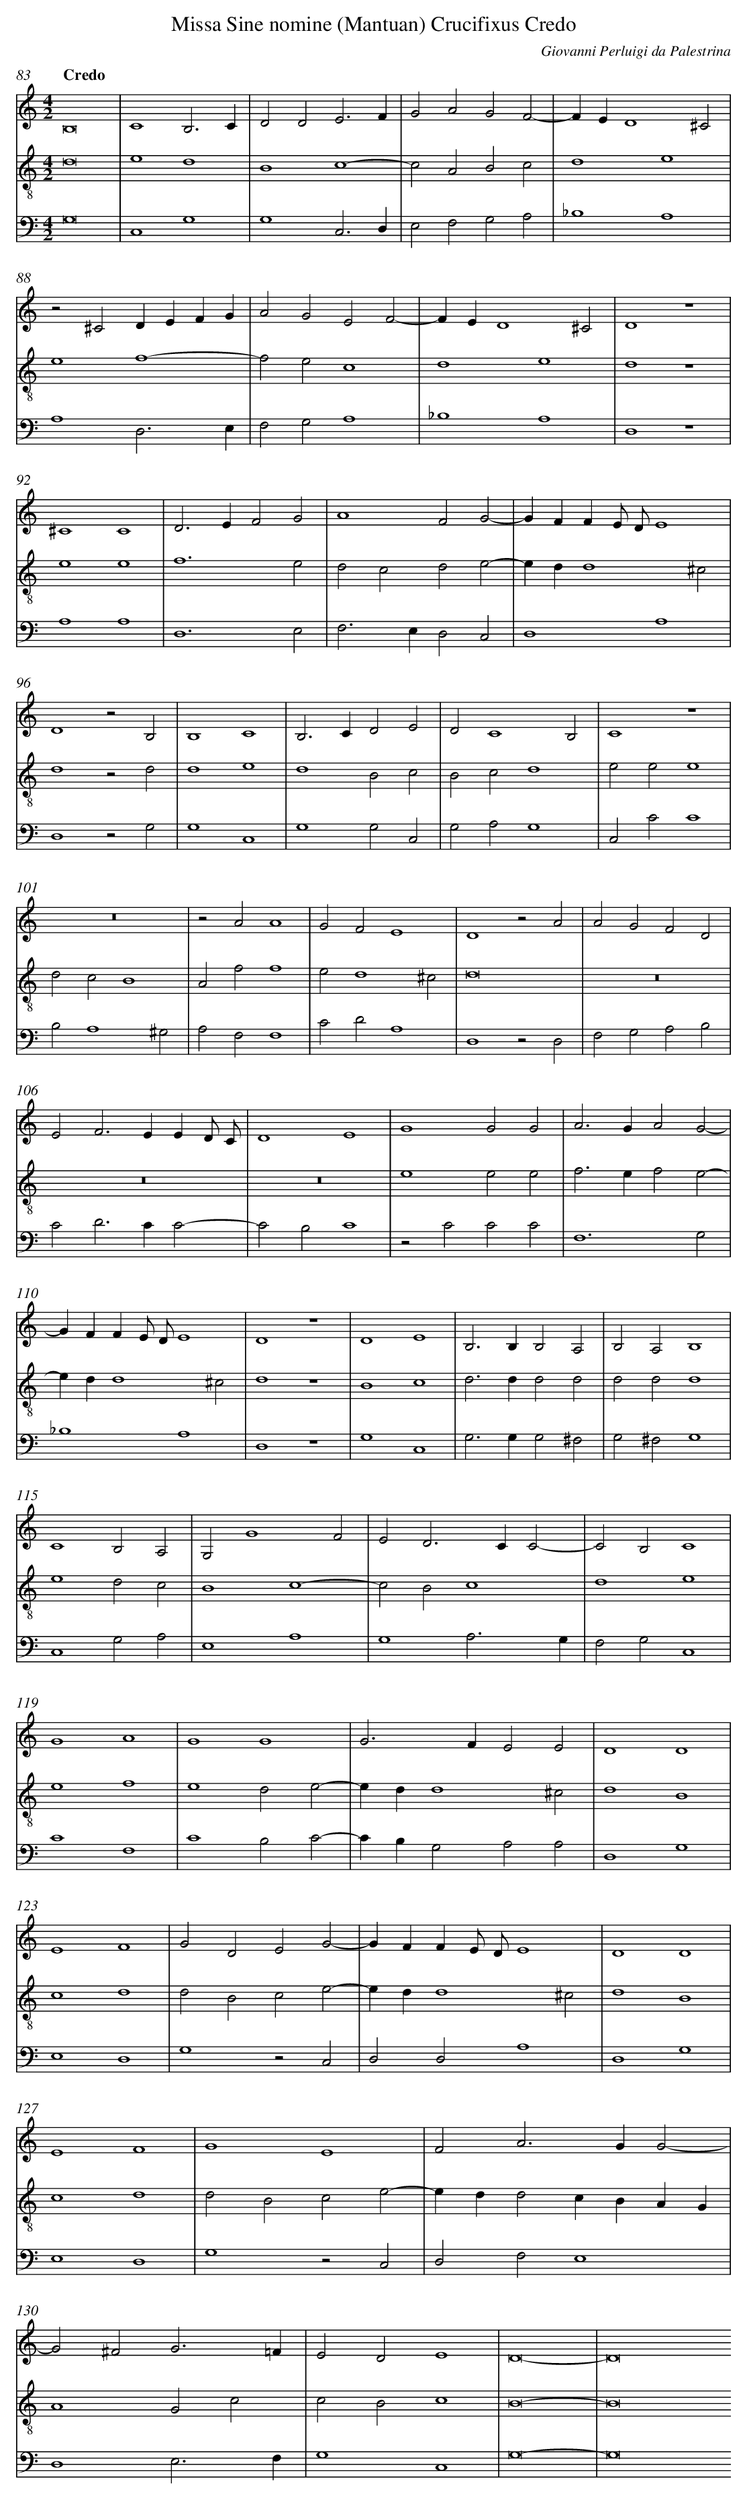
X:1
T: Missa Sine nomine (Mantuan) Crucifixus Credo
C: Giovanni Perluigi da Palestrina
L: 1/4
M: 4/2
Q: "Credo"
V: 1 clef=treble
V: 2 clef=treble-8
V: 3 clef=bass
K: C
[V:1] B,8 |
[V:2] d8 |
[V:3] G,8 |
[V:1] C4B,3C |
[V:2] e4d4 |
[V:3] C,4G,4 |
[V:1] D2D2E3F |
[V:2] B4c4- |
[V:3] G,4C,3D, |
[V:1] G2A2G2F2- |
[V:2] c2A2B2c2 |
[V:3] E,2F,2G,2A,2 |
[V:1] FED4^C2 |
[V:2] d4e4 |
[V:3] _B,4A,4 |
[V:1] z2^C2DEFG |
[V:2] e4f4- |
[V:3] A,4D,3E, |
[V:1] A2G2E2F2- |
[V:2] f2e2c4 |
[V:3] F,2G,2A,4 |
[V:1] FED4^C2 |
[V:2] d4e4 |
[V:3] _B,4A,4 |
[V:1] D4z4 |
[V:2] d4z4 |
[V:3] D,4z4 |
[V:1] ^C4C4 |
[V:2] e4e4 |
[V:3] A,4A,4 |
[V:1] D2>E2F2G2 |
[V:2] f6e2 |
[V:3] D,6E,2 |
[V:1] A4F2G2- |
[V:2] d2c2d2e2- |
[V:3] F,2>E,2D,2C,2 |
[V:1] GFFE/ D/E4 |
[V:2] edd4^c2 |
[V:3] D,4A,4 |
[V:1] D4z2B,2 |
[V:2] d4z2d2 |
[V:3] D,4z2G,2 |
[V:1] B,4C4 |
[V:2] d4e4 |
[V:3] G,4C,4 |
[V:1] B,2>C2D2E2 |
[V:2] d4B2c2 |
[V:3] G,4G,2C,2 |
[V:1] D2C4B,2 |
[V:2] B2c2d4 |
[V:3] G,2A,2G,4 |
[V:1] C4z4 |
[V:2] e2e2e4 |
[V:3] C,2C2C4 |
[V:1] z8 |
[V:2] d2c2B4 |
[V:3] B,2A,4^G,2 |
[V:1] z2A2A4 |
[V:2] A2f2f4 |
[V:3] A,2F,2F,4 |
[V:1] G2F2E4 |
[V:2] e2d4^c2 |
[V:3] C2D2A,4 |
[V:1] D4z2A2 |
[V:2] d8 |
[V:3] D,4z2D,2 |
[V:1] A2G2F2D2 |
[V:2] z8 |
[V:3] F,2G,2A,2B,2 |
[V:1] E2F2>E2ED/ C/ |
[V:2] z8 |
[V:3] C2D2>C2C2- |
[V:1] D4E4 |
[V:2] z8 |
[V:3] C2B,2C4 |
[V:1] G4G2G2 |
[V:2] e4e2e2 |
[V:3] z2C2C2C2 |
[V:1] A2>G2A2G2- |
[V:2] f2>e2f2e2- |
[V:3] F,6G,2 |
[V:1] GFFE/ D/E4 |
[V:2] edd4^c2 |
[V:3] _B,4A,4 |
[V:1] D4z4 |
[V:2] d4z4 |
[V:3] D,4z4 |
[V:1] D4E4 |
[V:2] B4c4 |
[V:3] G,4C,4 |
[V:1] B,2>B,2B,2A,2 |
[V:2] d2>d2d2d2 |
[V:3] G,2>G,2G,2^F,2 |
[V:1] B,2A,2B,4 |
[V:2] d2d2d4 |
[V:3] G,2^F,2G,4 |
[V:1] C4B,2A,2 |
[V:2] e4d2c2 |
[V:3] C,4G,2A,2 |
[V:1] G,2G4F2 |
[V:2] B4c4- |
[V:3] E,4A,4 |
[V:1] E2D2>C2C2- |
[V:2] c2B2c4 |
[V:3] G,4A,3G, |
[V:1] C2B,2C4 |
[V:2] d4e4 |
[V:3] F,2G,2C,4 |
[V:1] G4A4 |
[V:2] e4f4 |
[V:3] C4F,4 |
[V:1] G4G4 |
[V:2] e4d2e2- |
[V:3] C4B,2C2- |
[V:1] G2>F2E2E2 |
[V:2] edd4^c2 |
[V:3] CB,G,2A,2A,2 |
[V:1] D4D4 |
[V:2] d4B4 |
[V:3] D,4G,4 |
[V:1] E4F4 |
[V:2] c4d4 |
[V:3] E,4D,4 |
[V:1] G2D2E2G2- |
[V:2] d2B2c2e2- |
[V:3] G,4z2C,2 |
[V:1] GFFE/ D/E4 |
[V:2] edd4^c2 |
[V:3] D,2D,2A,4 |
[V:1] D4D4 |
[V:2] d4B4 |
[V:3] D,4G,4 |
[V:1] E4F4 |
[V:2] c4d4 |
[V:3] E,4D,4 |
[V:1] G4E4 |
[V:2] d2B2c2e2- |
[V:3] G,4z2C,2 |
[V:1] F2A2>G2G2- |
[V:2] edd2cBAG |
[V:3] D,2F,2E,4 |
[V:1] G2^F2G3=F |
[V:2] A4G2c2 |
[V:3] D,4E,3F, |
[V:1] E2D2E4 |
[V:2] c2B2c4 |
[V:3] G,4C,4 |
[V:1] D8- |
[V:2] B8- |
[V:3] G,8- |
[V:1] D8
[V:2] B8
[V:3] G,8
